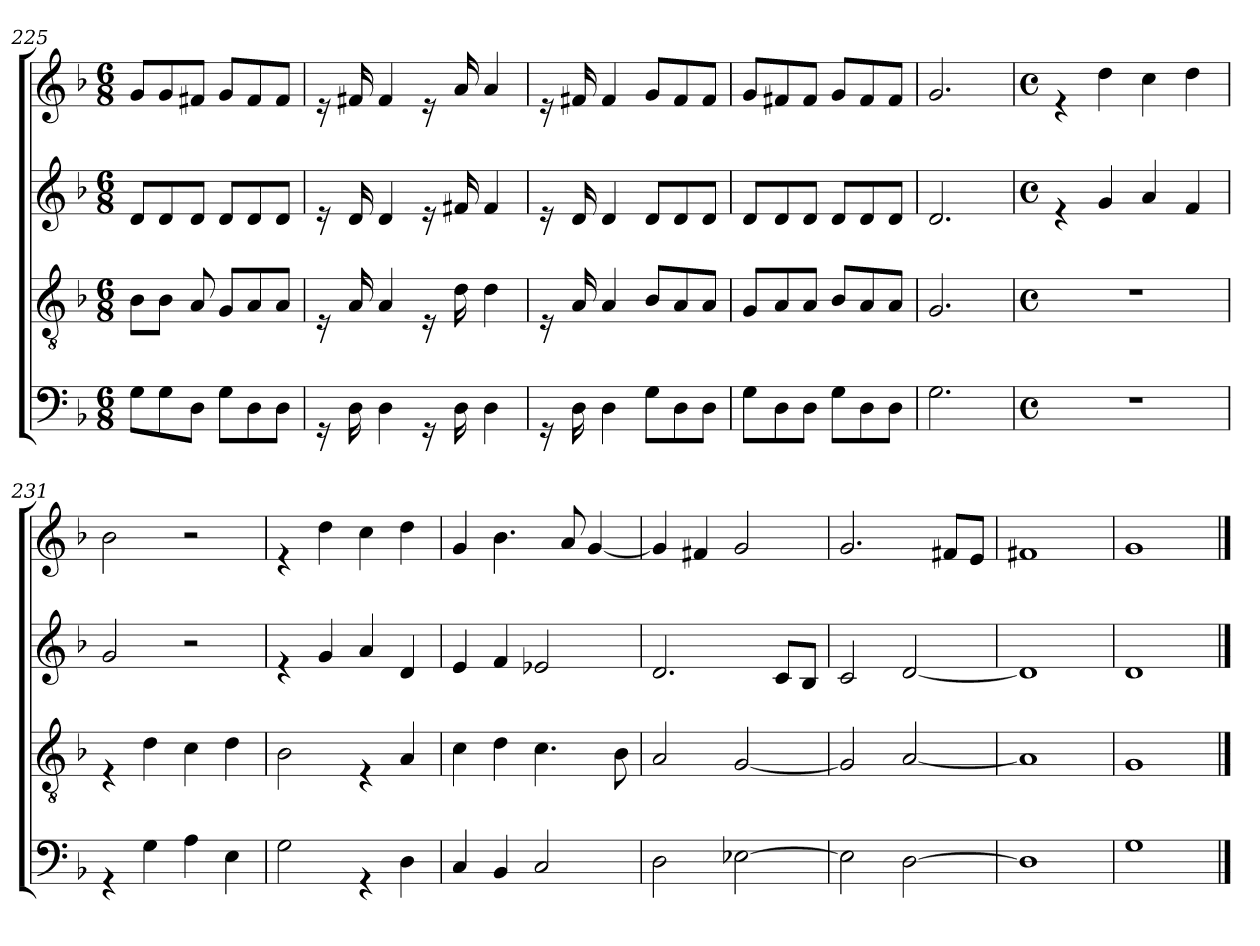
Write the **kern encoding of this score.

**kern	**kern	**kern	**kern
*part4	*part3	*part2	*part1
*staff4	*staff3	*staff2	*staff1
*clefF4	*clefGv2	*clefG2	*clefG2
*k[b-]	*k[b-]	*k[b-]	*k[b-]
*F:	*F:	*F:	*F:
*M6/8	*M6/8	*M6/8	*M6/8
=225	=225	=225	=225
8G\L	8B-\L	8d/L	8g/L
8G\	8B-\J	8d/	8g/
8D\J	8A/	8d/J	8f#X/J
8G\L	8G/L	8d/L	8g/L
8D\	8A/	8d/	8f#/
8D\J	8A/J	8d/J	8f#/J
=226	=226	=226	=226
16rFF	16rD	16rd	16rd
16D\	16A/	16d/	16f#X/
4D\	4A/	4d/	4f#/
16rFF	16rD	16rd	16rd
16D\	16d\	16f#X/	16a/
4D\	4d\	4f#/	4a/
!!LO:LB:g=z
=227	=227	=227	=227
16rFF	16rD	16rd	16rd
16D\	16A/	16d/	16f#X/
4D\	4A/	4d/	4f#/
8G\L	8B-/L	8d/L	8g/L
8D\	8A/	8d/	8f#/
8D\J	8A/J	8d/J	8f#/J
=228	=228	=228	=228
8G\L	8G/L	8d/L	8g/L
8D\	8A/	8d/	8f#X/
8D\J	8A/J	8d/J	8f#/J
8G\L	8B-/L	8d/L	8g/L
8D\	8A/	8d/	8f#/
8D\J	8A/J	8d/J	8f#/J
=229	=229	=229	=229
2.G\	2.G/	2.d/	2.g/
=230	=230	=230	=230
*M4/4	*M4/4	*M4/4	*M4/4
*met(c)	*met(c)	*met(c)	*met(c)
1r	1r	4re	4re
.	.	4g/	4dd\
.	.	4a/	4cc\
.	.	4f/	4dd\
=231	=231	=231	=231
4rGG	4rE	2g/	2b-\
4G\	4d\	.	.
4A\	4c\	2r	2r
4E\	4d\	.	.
=232	=232	=232	=232
2G\	2B-\	4re	4re
.	.	4g/	4dd\
4rGG	4rE	4a/	4cc\
4D\	4A/	4d/	4dd\
!!LO:LB:g=z
=233	=233	=233	=233
4C/	4c\	4e/	4g/
4BB-/	4d\	4f/	4.b-\
2C/	4.c\	2e-X/	.
.	.	.	8a/
.	.	.	[<4g/
.	8B-\	.	.
=234	=234	=234	=234
2D\	2A/	2.d/	4g/]
.	.	.	4f#X/
[>2E-X\	[<2G/	.	2g/
.	.	8c/L	.
.	.	8B-/J	.
=235	=235	=235	=235
2E-\]	2G/]	2c/	2.g/
[>2D\	[<2A/	[<2d/	.
.	.	.	8f#X/L
.	.	.	8e/J
=236	=236	=236	=236
1D]	1A]	1d]	1f#X
=237	=237	=237	=237
1G	1G	1d	1g
==	==	==	==
*-	*-	*-	*-
